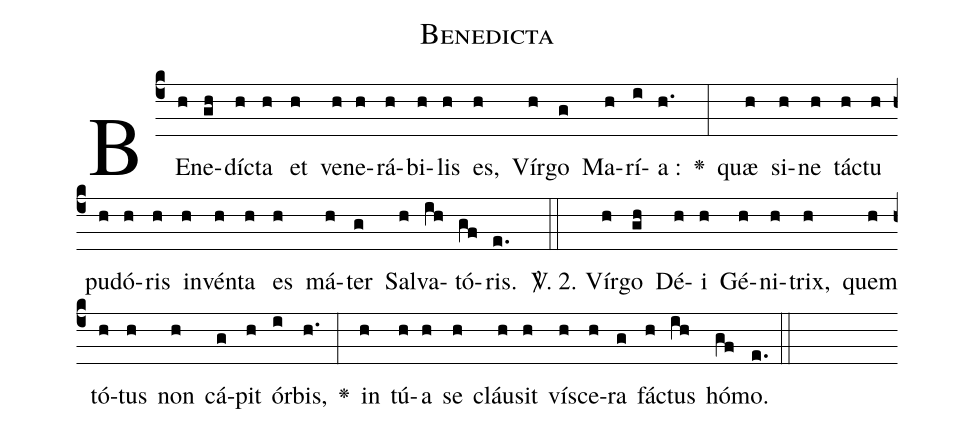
name: Benedicta;
%%
% 746 in liber brevior
(c4)BE(h)ne(gh)dí(h)cta(h) et(h) ve(h)ne(h)rá(h)bi(h)lis(h) es,(h) Vír(h)go(g) Ma(h)rí(i)a :(h.) <v>\greheightstar</v>(:) quæ(h) si(h)ne(h) tá(h)ctu(h) pu(h)dó(h)ris(h) in(h)vén(h)ta(h) es(h) má(h)ter(g) Sal(h)va(ih)tó(gf)ris.(e.) (::)
<v>\Vbar{}</v>. 2. V{í}r(h)go(gh) Dé(h)i(h) Gé(h)ni(h)trix,(h) quem(h) tó(h)tus(h) non(h) cá(g)pit(h) ór(i)bis,(h.) <v>\greheightstar</v>(:) in(h) tú(h)a(h) se(h) cláu(h)sit(h) ví(h)sce(h)ra(g) fá(h)ctus(ih) hó(gf)mo.(e.) (::)
